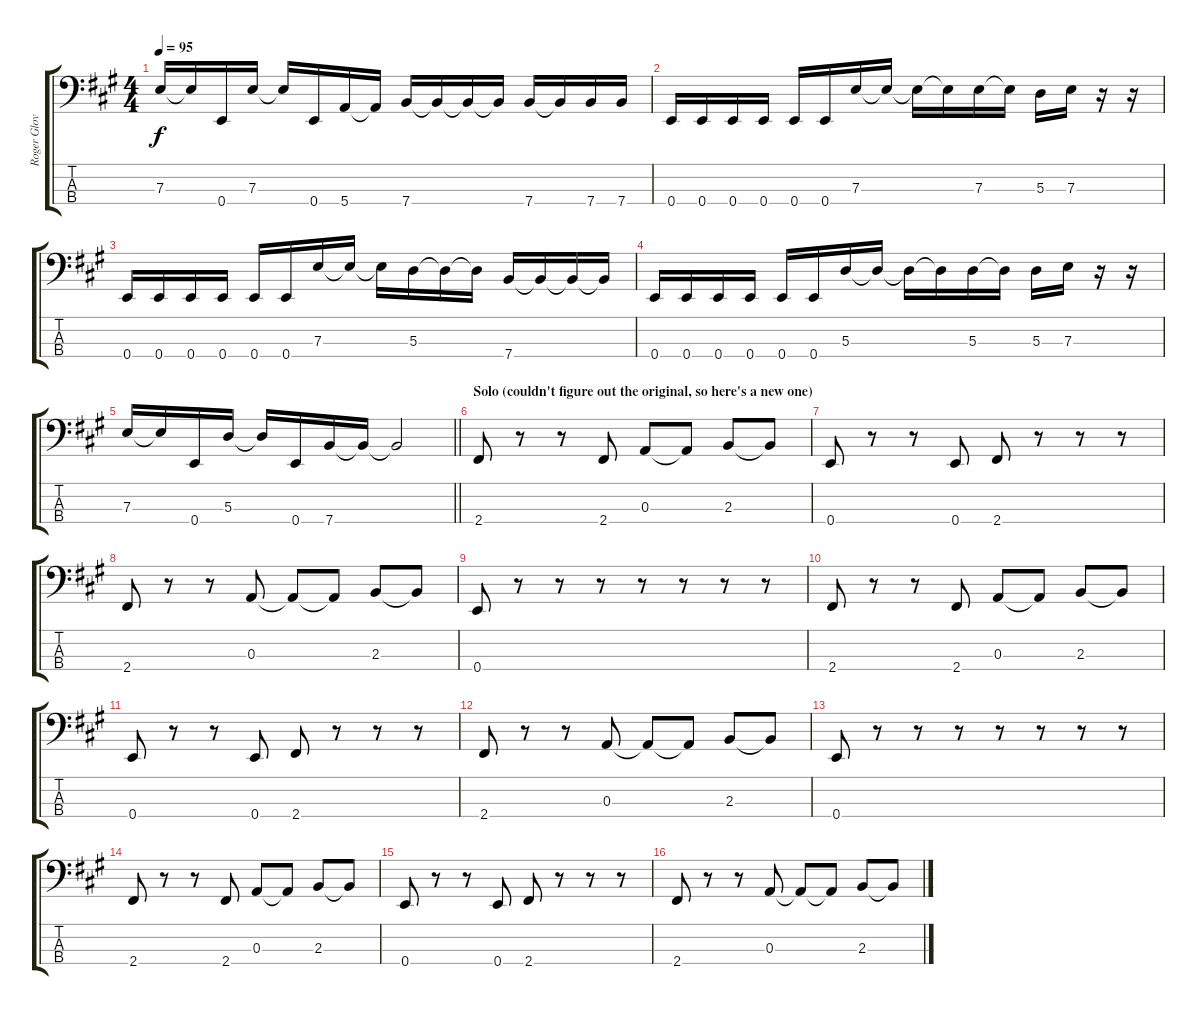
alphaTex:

\track ("Roger Glover" "Roger Glov") {instrument electricbassfinger}
\staff {score tabs}
\tuning (G2 D2 A1 E1) {hide}
\ts (4 4)
\tempo 95
\clef f4
\ks f#minor
7.3.16{dy f} 7.3{t}.16 0.4.16 7.3.16 7.3{t}.16 0.4.16 5.4.16 5.4{t}.16 7.4.16 7.4{t}.16 7.4{t}.16 7.4{t}.16 7.4.16 7.4{t}.16 7.4.16 7.4.16 |
0.4.16 0.4.16 0.4.16 0.4.16 0.4.16 0.4.16 7.3.16 7.3{t}.16 7.3{t}.16 7.3{t}.16 7.3.16 7.3{t}.16 5.3.16 7.3.16 r.16 r.16 |
0.4.16 0.4.16 0.4.16 0.4.16 0.4.16 0.4.16 7.3.16 7.3{t}.16 7.3{t}.16 5.3.16 5.3{t}.16 5.3{t}.16 7.4.16 7.4{t}.16 7.4{t}.16 7.4{t}.16 |
0.4.16 0.4.16 0.4.16 0.4.16 0.4.16 0.4.16 5.3.16 5.3{t}.16 5.3{t}.16 5.3{t}.16 5.3.16 5.3{t}.16 5.3.16 7.3.16 r.16 r.16 |
\barLineRight lightlight
7.3.16 7.3{t}.16 0.4.16 5.3.16 5.3{t}.16 0.4.16 7.4.16 7.4{t}.16 7.4{t}.2 |
\section ("" "Solo (couldn't figure out the original, so here's a new one)")
2.4.8 r.8 r.8 2.4.8 0.3.8 0.3{t}.8 2.3.8 2.3{t}.8 |
0.4.8 r.8 r.8 0.4.8 2.4.8 r.8 r.8 r.8 |
2.4.8 r.8 r.8 0.3.8 0.3{t}.8 0.3{t}.8 2.3.8 2.3{t}.8 |
0.4.8 r.8 r.8 r.8 r.8 r.8 r.8 r.8 |
2.4.8 r.8 r.8 2.4.8 0.3.8 0.3{t}.8 2.3.8 2.3{t}.8 |
0.4.8 r.8 r.8 0.4.8 2.4.8 r.8 r.8 r.8 |
2.4.8 r.8 r.8 0.3.8 0.3{t}.8 0.3{t}.8 2.3.8 2.3{t}.8 |
0.4.8 r.8 r.8 r.8 r.8 r.8 r.8 r.8 |
2.4.8 r.8 r.8 2.4.8 0.3.8 0.3{t}.8 2.3.8 2.3{t}.8 |
0.4.8 r.8 r.8 0.4.8 2.4.8 r.8 r.8 r.8 |
2.4.8 r.8 r.8 0.3.8 0.3{t}.8 0.3{t}.8 2.3.8 2.3{t}.8
